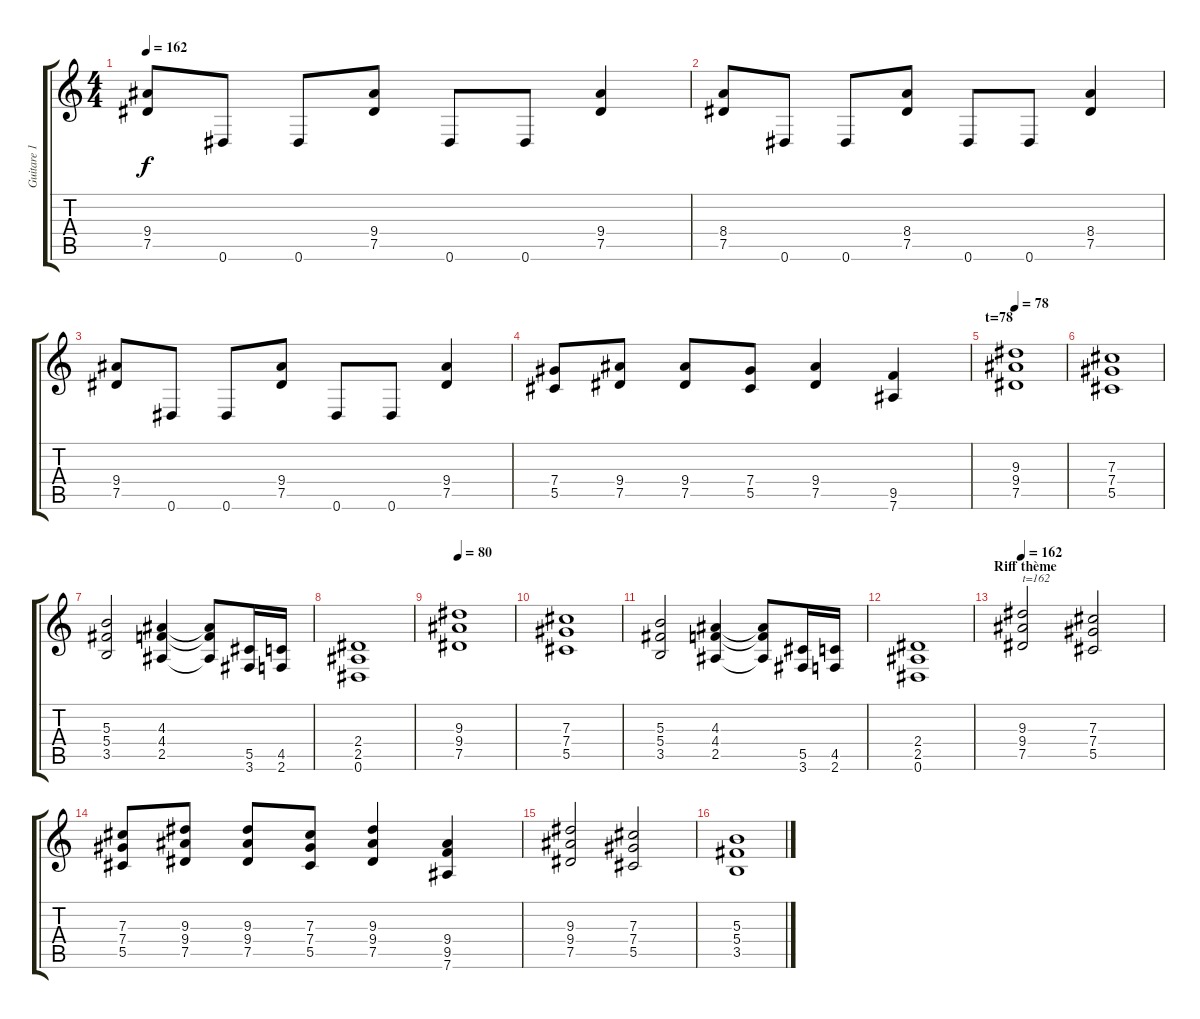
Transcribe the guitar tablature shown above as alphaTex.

\track ("Guitare 1" "Guitare 1") {instrument overdrivenguitar}
\staff {score tabs}
\tuning (Eb4 Bb3 Gb3 Db3 Ab2 Eb2) {hide}
\ts (4 4)
\tempo 162
\clef g2
\ks c
(9.4 7.5).8{dy f} 0.6.8 0.6.8 (9.4 7.5).8 0.6.8 0.6.8 (9.4 7.5).4 |
(8.4 7.5).8 0.6.8 0.6.8 (8.4 7.5).8 0.6.8 0.6.8 (8.4 7.5).4 |
(9.4 7.5).8 0.6.8 0.6.8 (9.4 7.5).8 0.6.8 0.6.8 (9.4 7.5).4 |
(7.4 5.5).8 (9.4 7.5).8 (9.4 7.5).8 (7.4 5.5).8 (9.4 7.5).4 (9.5 7.6).4 |
\section ("" "t=78")
\tempo 78
(9.3 9.4 7.5).1 |
(7.3 7.4 5.5).1 |
(5.3 5.4 3.5).2 (4.3 4.4 2.5).4 (4.3{t} 4.4{t} 2.5{t}).8 (5.5 3.6).16 (4.5 2.6).16 |
(2.4 2.5 0.6).1 |
\tempo 80
(9.3 9.4 7.5).1 |
(7.3 7.4 5.5).1 |
(5.3 5.4 3.5).2 (4.3 4.4 2.5).4 (4.3{t} 4.4{t} 2.5{t}).8 (5.5 3.6).16 (4.5 2.6).16 |
(2.4 2.5 0.6).1 |
\section ("" "Riff thème")
\tempo 162
(9.3 9.4 7.5).2{txt "t=162" instrument overdrivenguitar} (7.3 7.4 5.5).2 |
(7.3 7.4 5.5).8 (9.3 9.4 7.5).8 (9.3 9.4 7.5).8 (7.3 7.4 5.5).8 (9.3 9.4 7.5).4 (9.4 9.5 7.6).4 |
(9.3 9.4 7.5).2 (7.3 7.4 5.5).2 |
(5.3 5.4 3.5).1
